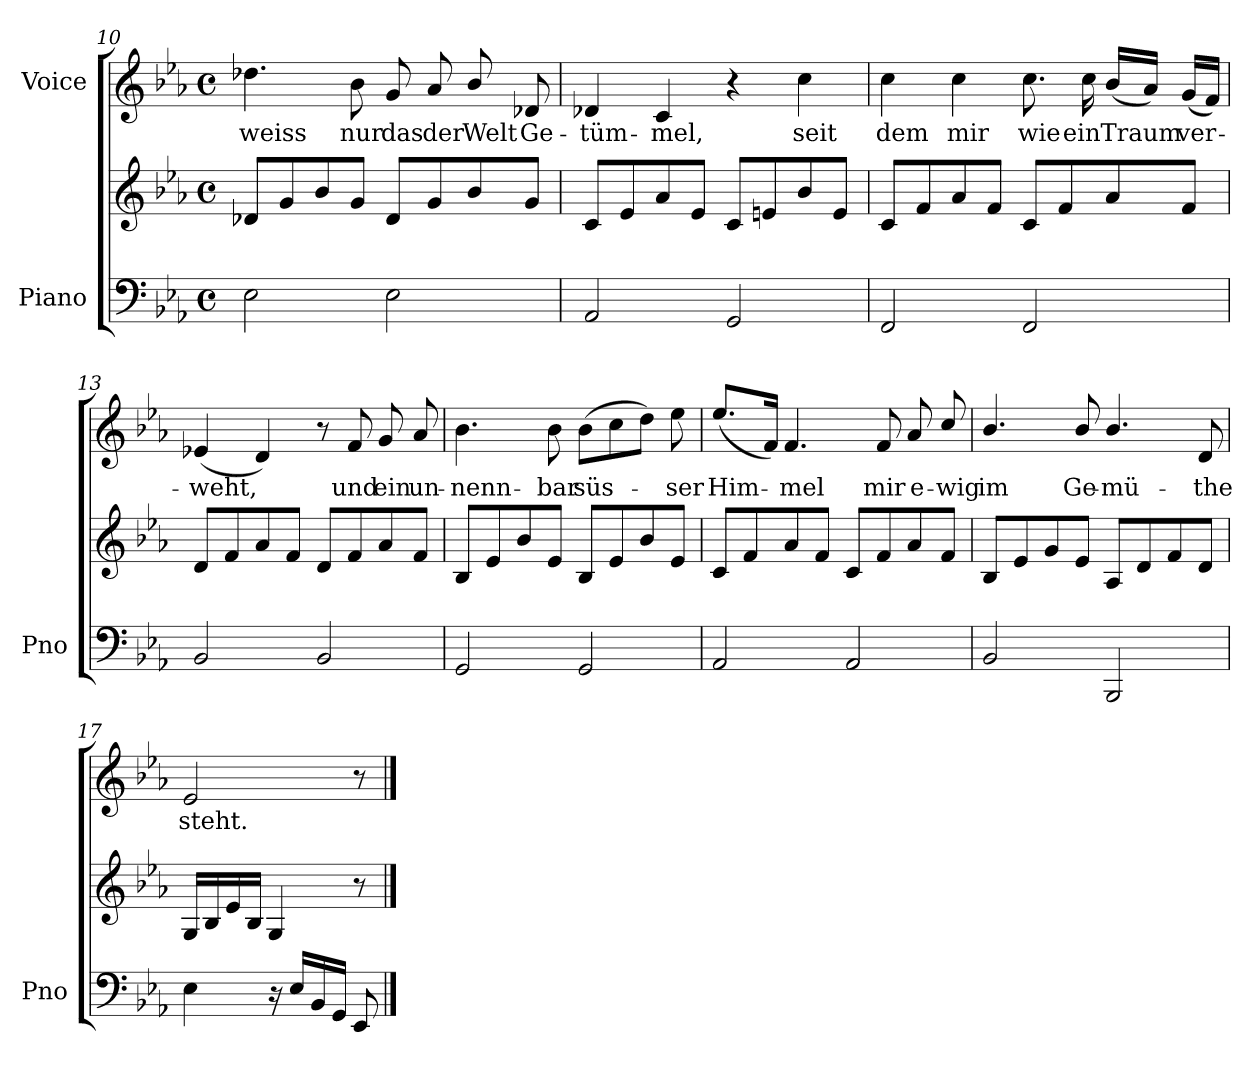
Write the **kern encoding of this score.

**kern	**kern	**kern	**text
*part2	*part2	*part1	*part1
*staff3	*staff2	*staff1	*staff1
*I"Piano	*	*I"Voice	*
*I'Pno	*	*	*
*clefF4	*clefG2	*clefG2	*
*k[b-e-a-]	*k[b-e-a-]	*k[b-e-a-]	*
*M4/4	*M4/4	*M4/4	*
*met(c)	*met(c)	*met(c)	*
=10	=10	=10	=10
!	!	!	!LO:LY:b
2E-\	8d-X/L	4.dd-X\	weiss
.	8g/	.	.
.	8b-/	.	.
!	!	!	!LO:LY:b
.	8g/J	8b-\	nur
!	!	!	!LO:LY:b
2E-\	8d-/L	8g/	das
!	!	!	!LO:LY:b
.	8g/	8a-/	der
!	!	!	!LO:LY:b
.	8b-/	8b-/	Welt
!	!	!	!LO:LY:b
.	8g/J	8d-X/	Ge-
!!LO:LB:g=z
=11	=11	=11	=11
!	!	!	!LO:LY:b
2AA-/	8c/L	4d-X/	-tüm-
.	8e-/	.	.
!	!	!	!LO:LY:b
.	8a-/	4c/	-mel,
.	8e-/J	.	.
2GG/	8c/L	4r	.
.	8en/	.	.
!	!	!	!LO:LY:b
.	8b-/	4cc\	seit
.	8e/J	.	.
=12	=12	=12	=12
!	!	!	!LO:LY:b
2FF/	8c/L	4cc\	dem
.	8f/	.	.
!	!	!	!LO:LY:b
.	8a-/	4cc\	mir
.	8f/J	.	.
!	!	!	!LO:LY:b
2FF/	8c/L	8.cc\	wie
.	8f/	.	.
!	!	!	!LO:LY:b
.	.	16cc\	ein
!	!	!	!LO:LY:b
.	8a-/	(16b-/LL	Traum
.	.	16a-/JJ)	.
!	!	!	!LO:LY:b
.	8f/J	(16g/LL	ver-
.	.	16f/JJ)	.
=13	=13	=13	=13
!	!	!	!LO:LY:b
2BB-/	8d/L	(4e-X/	-weht,
.	8f/	.	.
.	8a-/	4d/)	.
.	8f/J	.	.
2BB-/	8d/L	8r	.
!	!	!	!LO:LY:b
.	8f/	8f/	und
!	!	!	!LO:LY:b
.	8a-/	8g/	ein
!	!	!	!LO:LY:b
.	8f/J	8a-/	un-
!!LO:LB:g=z
=14	=14	=14	=14
!	!	!	!LO:LY:b
2GG/	8B-/L	4.b-\	-nenn-
.	8e-/	.	.
.	8b-/	.	.
!	!	!	!LO:LY:b
.	8e-/J	8b-\	-bar
!	!	!	!LO:LY:b
2GG/	8B-/L	(8b-\L	süs-
.	8e-/	8cc\	.
.	8b-/	8dd\J)	.
!	!	!	!LO:LY:b
.	8e-/J	8ee-\	-ser
=15	=15	=15	=15
!	!	!	!LO:LY:b
2AA-/	8c/L	(8.ee-/L	Him-
.	8f/	.	.
.	.	16f/Jk)	.
!	!	!	!LO:LY:b
.	8a-/	4.f/	-mel
.	8f/J	.	.
2AA-/	8c/L	.	.
!	!	!	!LO:LY:b
.	8f/	8f/	mir
!	!	!	!LO:LY:b
.	8a-/	8a-/	e-
!	!	!	!LO:LY:b
.	8f/J	8cc/	-wig
=16	=16	=16	=16
!	!	!	!LO:LY:b
2BB-/	8B-/L	4.b-/	im
.	8e-/	.	.
.	8g/	.	.
!	!	!	!LO:LY:b
.	8e-/J	8b-/	Ge-
!	!	!	!LO:LY:b
2BBB-/	8A-/L	4.b-/	-mü-
.	8d/	.	.
.	8f/	.	.
!	!	!	!LO:LY:b
.	8d/J	8d/	-the
!!LO:LB:g=z
=17	=17	=17	=17
!	!	!	!LO:LY:b
4E-\	16G/LL	2e-/	steht.
.	16B-/	.	.
.	16e-/	.	.
.	16B-/JJ	.	.
16r	4G/	.	.
16E-/LL	.	.	.
16BB-/	.	.	.
16GG/JJ	.	.	.
8EE-/	8r	8r	.
==	==	==	==
*-	*-	*-	*-
